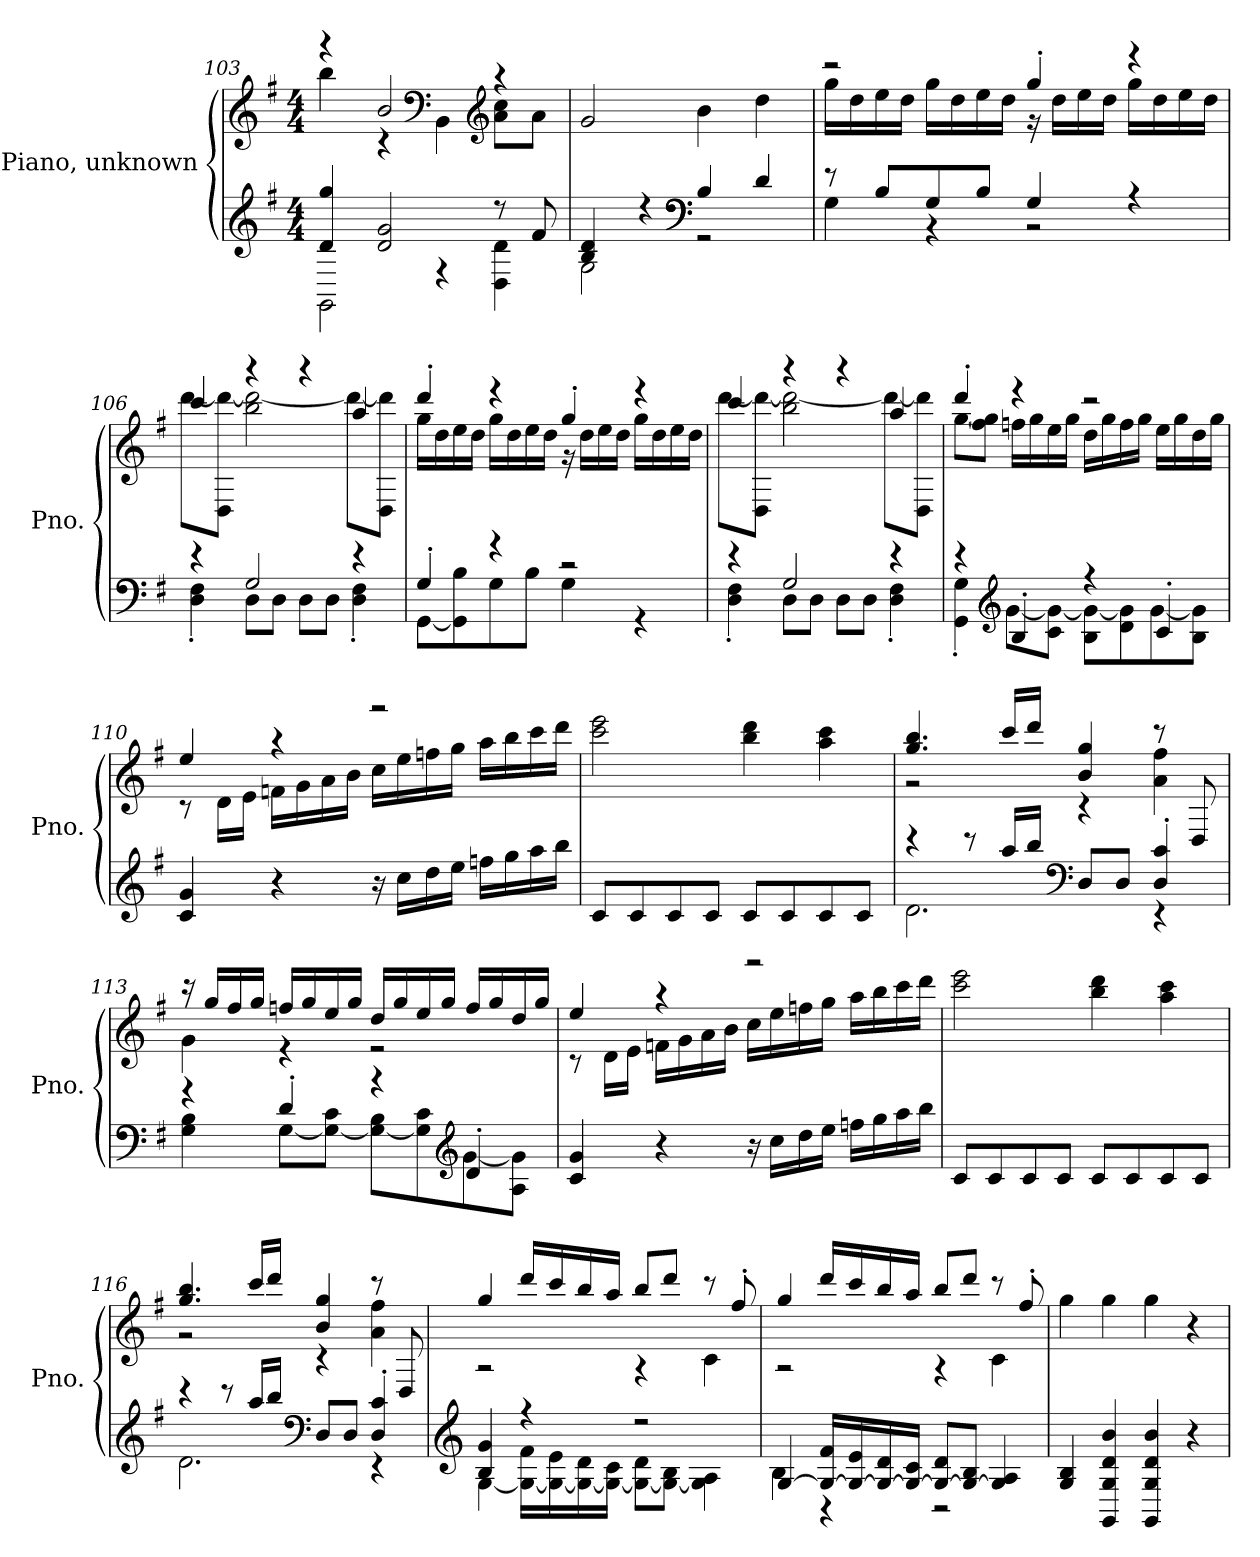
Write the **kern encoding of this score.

**kern	**kern
*part1	*part1
*staff2	*staff1
*I"Piano, unknown	*
*I'Pno.	*
!!LO:LB:g=z
*clefG2	*clefG2
*k[f#]	*k[f#]
*M4/4	*M4/4
=103	=103
*^	*^
4d/ 4gg/	2GG\	4r	4bb\
2d/ 2g/	.	2b/	4r
*	*	*clefF4	*
.	4r	.	4BB\
*	*	*clefG2	*
8r	4D\ 4d\	4r	8a\ 8cc\L
8f#/	.	.	8a\J
*	*	*v	*v
=104	=104	=104
4B/ 4d/	2G\	2g/
4r	.	.
*clefF4	*	*
4B/	2r	4b\
4d/	.	4dd\
=105	=105	=105
*	*	*^
8r	4G\	2r	16gg\LL
.	.	.	16dd\
8B/L	.	.	16ee\
.	.	.	16dd\JJ
8G/	4r	.	16gg\LL
.	.	.	16dd\
8B/J	.	.	16ee\
.	.	.	16dd\JJ
4G/	2r	4gg'/	16r
.	.	.	16dd\LL
.	.	.	16ee\
.	.	.	16dd\JJ
4r	.	4r	16gg\LL
.	.	.	16dd\
.	.	.	16ee\
.	.	.	16dd\JJ
=106	=106	=106	=106
4r	4D\' 4F#\'	4ccc/	[8ddd\L
.	.	.	8D\ 8ddd\_J
2G/	8D\L	4r	2bb\ 2ddd\_
.	8D\J	.	.
.	8D\L	4r	.
.	8D\J	.	.
4r	4D\' 4F#\'	4aa/	8ddd\L_
.	.	.	8D\ 8ddd\]J
!!LO:PB:g=z	!!
=107	=107	=107	=107
4G'/	[8GG\L	4ddd'/	16gg\LL
.	.	.	16dd\
.	8GG\] 8B\	.	16ee\
.	.	.	16dd\JJ
4r	8G\	4r	16gg\LL
.	.	.	16dd\
.	8B\J	.	16ee\
.	.	.	16dd\JJ
2r	4G\	4gg'/	16r
.	.	.	16dd\LL
.	.	.	16ee\
.	.	.	16dd\JJ
.	4r	4r	16gg\LL
.	.	.	16dd\
.	.	.	16ee\
.	.	.	16dd\JJ
=108	=108	=108	=108
4r	4D\' 4F#\'	4ccc/	[8ddd\L
.	.	.	8D\ 8ddd\_J
2G/	8D\L	4r	2bb\ 2ddd\_
.	8D\J	.	.
.	8D\L	4r	.
.	8D\J	.	.
4r	4D\' 4F#\'	4aa/	8ddd\L_
.	.	.	8D\ 8ddd\]J
=109	=109	=109	=109
4r	4GG\' 4G\'	4ddd'/	[8gg\L
.	.	.	8ff#\ 8gg\]J
*clefG2	*	*	*
4B'/	[8g\L	4r	16ffn\LL
.	.	.	16gg\
.	8c\ 8g\_J	.	16ee\
.	.	.	16gg\JJ
4r	8B\ 8g\_L	2r	16dd\LL
.	.	.	16gg\
.	8d\ 8g\]	.	16ff\
.	.	.	16gg\JJ
4c'/	[8g\	.	16ee\LL
.	.	.	16gg\
.	8B\ 8g\]J	.	16dd\
.	.	.	16gg\JJ
*v	*v	*	*
!!LO:LB:g=z	!!
=110	=110	=110
4c/ 4g/	4ee/	8r
.	.	16d\LL
.	.	16e\JJ
4r	4r	16fn\LL
.	.	16g\
.	.	16a\
.	.	16b\JJ
16r	2r	16cc\LL
16cc\LL	.	16ee\
16dd\	.	16ffn\
16ee\JJ	.	16gg\JJ
16ffn\LL	.	16aa\LL
16gg\	.	16bb\
16aa\	.	16ccc\
16bb\JJ	.	16ddd\JJ
*	*v	*v
=111	=111
8c/L	2ccc\ 2eee\
8c/	.
8c/	.
8c/J	.
8c/L	4bb\ 4ddd\
8c/	.
8c/	4aa\ 4ccc\
8c/J	.
=112	=112
*^	*^
4r	2.d\	4.gg/ 4.bb/	2r
8r	.	.	.
16aa/LL	.	16ccc/LL	.
16bb/JJ	.	16ddd/JJ	.
*clefF4	*	*	*
8D/L	.	4b/ 4gg/	4r
8D/J	.	.	.
4D/' 4c/'	4r	8r	4a\ 4ff#\
.	.	8D/	.
!!LO:LB:g=z	!!
=113	=113	=113	=113
4r	4G\ 4B\	16r	4g\
.	.	16gg/LL	.
.	.	16ff#/	.
.	.	16gg/JJ	.
4d'/	[8G\L	16ffn/LL	4r
.	.	16gg/	.
.	8G\_ 8c\J	16ee/	.
.	.	16gg/JJ	.
4r	8G\_ 8B\L	16dd/LL	2r
.	.	16gg/	.
.	8G\] 8c\	16ee/	.
.	.	16gg/JJ	.
*clefG2	*	*	*
4d'/	[8g\	16ff/LL	.
.	.	16gg/	.
.	8A\ 8g\]J	16dd/	.
.	.	16gg/JJ	.
*v	*v	*	*
=114	=114	=114
4c/ 4g/	4ee/	8r
.	.	16d\LL
.	.	16e\JJ
4r	4r	16fn\LL
.	.	16g\
.	.	16a\
.	.	16b\JJ
16r	2r	16cc\LL
16cc\LL	.	16ee\
16dd\	.	16ffn\
16ee\JJ	.	16gg\JJ
16ffn\LL	.	16aa\LL
16gg\	.	16bb\
16aa\	.	16ccc\
16bb\JJ	.	16ddd\JJ
*	*v	*v
!!LO:LB:g=z
=115	=115
8c/L	2ccc\ 2eee\
8c/	.
8c/	.
8c/J	.
8c/L	4bb\ 4ddd\
8c/	.
8c/	4aa\ 4ccc\
8c/J	.
=116	=116
*^	*^
4r	2.d\	4.gg/ 4.bb/	2r
8r	.	.	.
16aa/LL	.	16ccc/LL	.
16bb/JJ	.	16ddd/JJ	.
*clefF4	*	*	*
8D/L	.	4b/ 4gg/	4r
8D/J	.	.	.
4D/' 4c/'	4r	8r	4a\ 4ff#\
.	.	8D/	.
=117	=117	=117	=117
*clefG2	*	*	*
4B/ 4g/	[4G\	4gg/	2r
4r	16G\_ 16f#\LL	16ddd/LL	.
.	16G\_ 16e\	16ccc/	.
.	16G\_ 16d\	16bb/	.
.	16G\_ 16c\JJ	16aa/JJ	.
2r	8G\_ 8d\L	8bb/L	4r
.	8G\_ 8B\J	8ddd/J	.
.	4G\] 4A\	8r	4c\
.	.	8ff#'/	.
!!LO:LB:g=z	!!
=118	=118	=118	=118
[4G/	4B\	4gg/	2r
16G/_ 16f#/LL	4r	16ddd/LL	.
16G/_ 16e/	.	16ccc/	.
16G/_ 16d/	.	16bb/	.
16G/_ 16c/JJ	.	16aa/JJ	.
8G/_ 8d/L	2r	8bb/L	4r
8G/_ 8B/J	.	8ddd/J	.
4G/] 4A/	.	8r	4c\
.	.	8ff#'/	.
*v	*v	*	*
*	*v	*v
=119	=119
4G/ 4B/	4gg\
4GG/ 4G/ 4d/ 4b/	4gg\
4GG/ 4G/ 4d/ 4b/	4gg\
4r	4r
=	=
*-	*-
